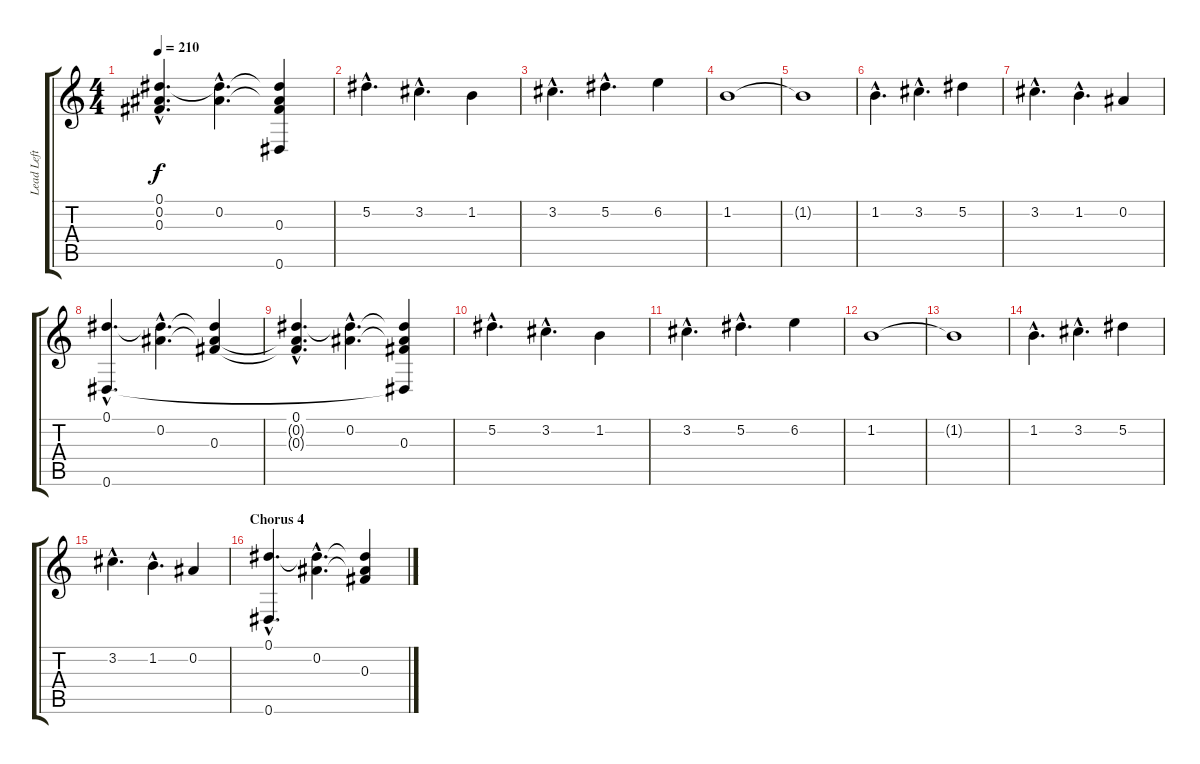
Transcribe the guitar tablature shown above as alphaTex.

\track ("Lead Left" "Lead Left") {instrument distortionguitar}
\staff {score tabs}
\tuning (Eb4 Bb3 Gb3 Db3 Ab2 Eb2) {hide}
\ts (4 4)
\tempo 210
\clef g2
\ks c
(0.1{hac} 0.2{hac t} 0.3{hac t}).4{d dy f} (0.1{hac t} 0.2{hac}).4{d} (0.1{t} 0.2{t} 0.3 0.6{t}).4 |
5.2{hac}.4{d} 3.2{hac}.4{d} 1.2.4 |
3.2{hac}.4{d} 5.2{hac}.4{d} 6.2.4 |
1.2.1 |
1.2{t}.1 |
1.2{hac}.4{d} 3.2{hac}.4{d} 5.2.4 |
3.2{hac}.4{d} 1.2{hac}.4{d} 0.2.4 |
(0.1{hac} 0.6{hac}).4{d} (0.1{hac t} 0.2{hac}).4{d} (0.1{t} 0.2{t} 0.3).4 |
(0.1{hac} 0.2{hac t} 0.3{hac t}).4{d} (0.1{hac t} 0.2{hac}).4{d} (0.1{t} 0.2{t} 0.3 0.6{t}).4 |
5.2{hac}.4{d} 3.2{hac}.4{d} 1.2.4 |
3.2{hac}.4{d} 5.2{hac}.4{d} 6.2.4 |
1.2.1 |
1.2{t}.1 |
1.2{hac}.4{d} 3.2{hac}.4{d} 5.2.4 |
3.2{hac}.4{d} 1.2{hac}.4{d} 0.2.4 |
\section ("" "Chorus 4")
(0.1{hac} 0.6{hac}).4{d} (0.1{hac t} 0.2{hac}).4{d} (0.1{t} 0.2{t} 0.3).4
